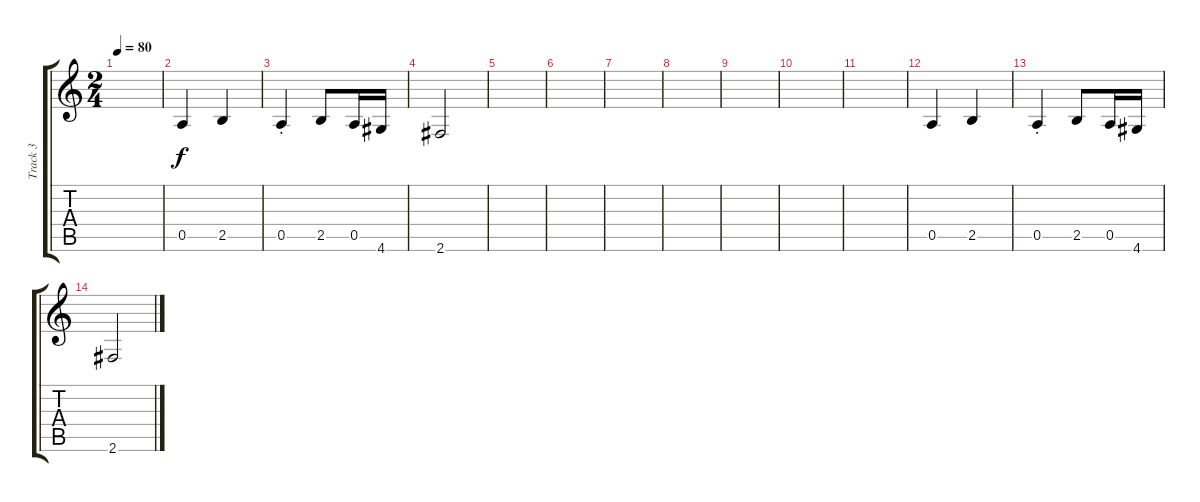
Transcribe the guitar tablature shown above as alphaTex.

\track ("Track 3" "Track 3") {instrument electricbassfinger}
\staff {score tabs}
\tuning (E4 B3 G3 D3 A2 E2) {hide}
\ts (2 4)
\tempo 80
\clef g2
\ks c
|
0.5.4 2.5.4 |
0.5{st}.4 2.5.8 0.5.16 4.6.16 |
2.6.2 |
|
|
|
|
|
|
|
0.5.4 2.5.4 |
0.5{st}.4 2.5.8 0.5.16 4.6.16 |
2.6.2
